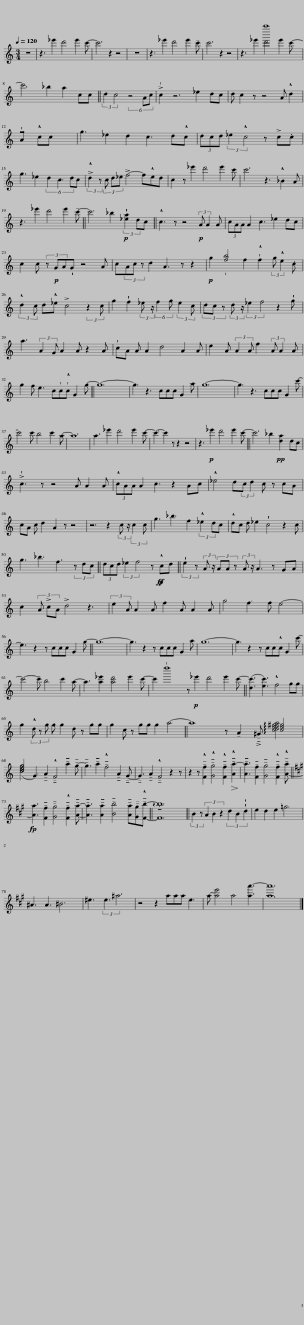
X:1
%%score ( 1 2 )
L:1/8
Q:1/4=120
M:3/4
I:linebreak $
K:C
V:1 treble
V:2 treble
V:1
 z6 | z3 _e'2 d'4 e'2 c'- | c'6 z2 z4 | z6 | z3 _e'2 d'4 e'2 !tenuto!c' | %5
 c'6 z2 z4 | z3 _e'2 a''8 |$ x12 | (3:2:2d2 c4 (6:4:3z4 Ac | !>!!wedge!c2 z6 _e2 dc | %10
 d c2 z z4 A !^!d2 |$ z4 x2 | g3 _e2 d2 c3 d!^!c | (3dcd (3:2:2_e2 !^!c4 z !>!c.c |$ g3 _e2 (6:4:3d2 c3 dc | %15
 (3:2:2!>!!^!d2 z (3c d_e !>!f4- f!^!ed | c2 z _e'2 d'4 e'2 c' | c'6 z3 !^!_B2 A |$ z3 _e'2 d'4 e'2 !tenuto!c'- | c'6 _b2!p! (3:2:2!wedge![_ea]2 dc | %20
 !^!c3 z z4!p! (3:2:2A A2 A | (3cAA A2 c3 _e2 dc |$ c2 c (3z!p! GA!wedge!G z4 A | c(3Ac z d2 A3 z z2 |!p! g2 !wedge![fb]4 f2 !wedge!!^!f2 (3:2:2g !^!e2 .c |$ %25
 (3:2:2!^!d2 c d!^!_e !>!c4 (3:2:2z2 c | g2 !wedge!f2 (3:2:2_e z/ (6:4:2f2 g (3:2:2e2 c | (3dc z (3:2:2d z/ (3:2:2_e2 f4 z2 !wedge!g |$ a3 (3:2:2A2 G A2 A z2 A | !wedge!cA A A2 d4 A2 A | %30
 e2 A (3:2:2A2 A f2 (3:2:2A A2 A |$ g2 f e3 c!wedge!c!wedge!!^!c G2 g- | g12- | g3 z3 ccc G2 a | g12- | %35
 g3 z3 ccc G2 c'- |$ c'4 c' b4 c'2 a- | a12 | a3 _e'2 d'4 e'2 c'- | c'3- c'2 z z2 z4 | %40
 z3!p! _e'2 d'4 e'2 c'- | c'6 _b2!pp! [da]2 dc |$ !>!!wedge!c3 z z4 A A2 A | (3!^!cAA A2 c3 z2 Ac | !^!_e4 d(3:2:2c d2 c z cA |$ %45
 cA c d2 A2 z z4 | z6 z2 (3:2:2c z/ (3:2:2c2 c | g3 _b3 f2 (3:2:2!^!_e2 dc | !^!dc d _e2 !wedge!c4 z2 c |$ g3 _b3 f3 (3z dc | %50
 (3dcd (3:2:2_e2 f4 z!ff!!p! !^!cd | (3:2:2!wedge!e2 z (3:2:2A z/ (3AA z (3:2:2A z/ A3 z GA |$ c2 (3A !>!cA !>!d4 z3 | (3:2:2e2 A A2 A f2 A A2 A | g4 f3 f e4- |$ %55
 e3 z2 z ccc G2 g- | g12- | g3 z2 z ccc G2 a | g12- | g3 z2 z cc!^!c G2 c'- |$ %60
 c'4- !tenuto!c' b4 c'2 a- | a3 [a_e']2 [ad']4 e'2 c'- | c'2 !wedge!d''8 z!p! _e'2 d'4 e'2 c'- | ([dc']3 [ec']3) !^!f4 gg |$ g2 (3!^!d z g g g2 d z gg | %65
 g2 c z gg g2 a4- | a8 z !tenuto!A2 !>!!tenuto!^G !arpeggio![cdef^ga]4 |$ ([ceg]4 G3) !tenuto!A2 !^!!tenuto!F4 !tenuto!a2 !tenuto!g- | !tenuto!g3 !tenuto!a2 !^!!tenuto!f4 !tenuto!A2 !tenuto!G- | !tenuto!G3 !tenuto!A2 !^!!tenuto!F4 z2 z | %70
 z2 z !^!!tenuto![Ff]2 !^!!tenuto![Gg]4 !^!!tenuto![Ff]2!>(! !^!!tenuto![Aa-]2!>)! | !tenuto![Aa]3 !tenuto![Ff]2 !tenuto![Gg]4 !^!!tenuto![Ff]2 !^!!tenuto![A-a] ||$[K:A] [Aa]3 !tenuto![Ff]2 !tenuto![Gg]4 !^!!tenuto![Ff]2 !tenuto![Aa]- | !tenuto![Aa]3 !tenuto![Aa]2 !tenuto![Bb]4 !tenuto![Aa]!tenuto![Gg]!^!!tenuto![Fb]- | F12 | %75
 (3:2:2B2 z (3A2 B2 z2 (3d2 B2 !wedge!d2 | e2 d2 e2 =g6 |$ ^A3 A3 ^B6 | ^e3 (3:2:2e3 ^a6 | z4 z2 aaa e3 | %80
 a- [ae']4 a4 [aa'-]3 | a'12 |] %82
V:2
 x6 | x12 | x12 | x6 | x12 | %5
 x12 | x5 d'4 _e'2 c'- x |$ c'6 _b2 a2 cc | x8 | x12 | %10
 x11 |$ !wedge!A2 !^!cc x2 | x12 | x9 |$ x10 | %15
 x11 | x12 | x12 |$ x12 | x11 | %20
 x11 | x11 |$ x11 | x11 | x13 |$ %25
 x10 | x9 | x10 |$ x11 | x12 | %30
 x10 |$ x12 | x12 | x12 | x12 | %35
 x12 |$ x12 | x12 | x12 | x12 | %40
 x12 | x12 |$ x12 | x11 | x11 |$ %45
 x12 | x11 | x11 | x12 |$ x11 | %50
 x9 | x12 |$ x11 | x11 | x12 |$ %55
 x12 | x12 | x12 | x12 | x12 |$ %60
 x12 | x12 | x20 | x12 |$ x11 | %65
 x12 | x12 [ce^g]4 |$ [ceg]4 x12 | x12 | x12 | %70
 x13 | x12 ||$[K:A] x12 | x12 | !arpeggio!.!tenuto!b12 | %75
 x10 | x12 |$ x12 | x9 | x12 | %80
 x12 | a12 |] %82
